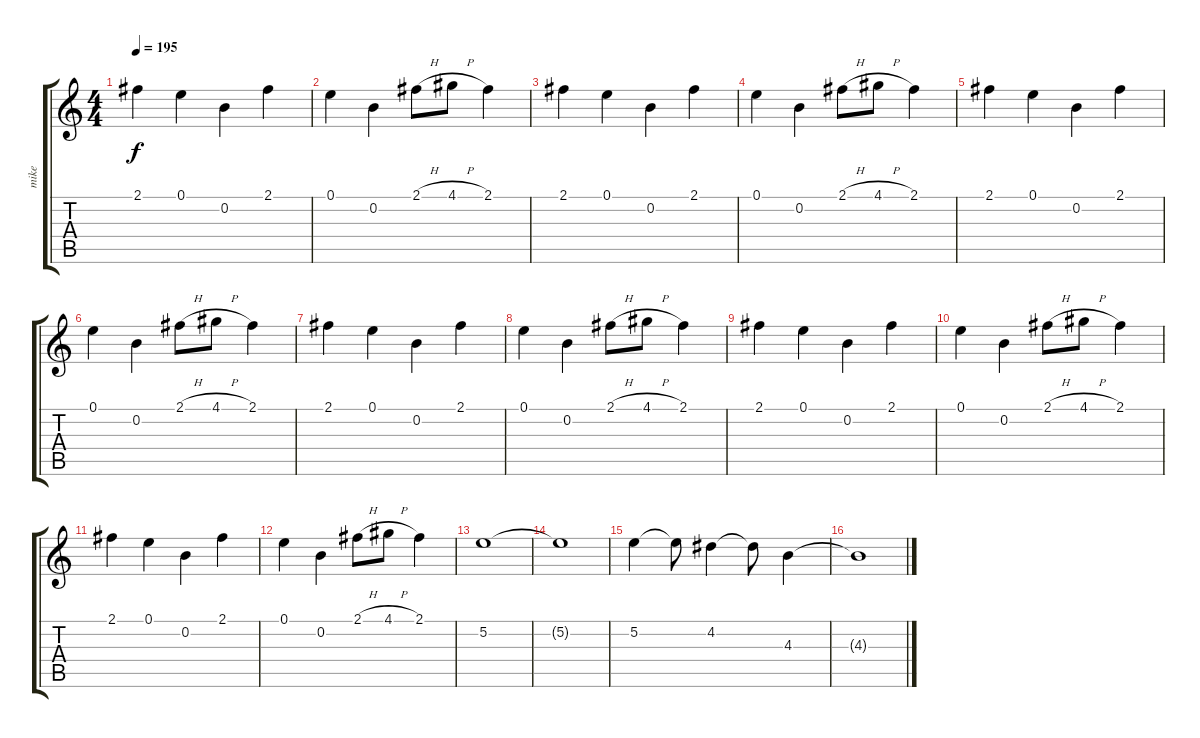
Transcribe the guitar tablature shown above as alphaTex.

\track ("mike" "mike") {instrument distortionguitar}
\staff {score tabs}
\tuning (E4 B3 G3 D3 A2 E2) {hide}
\ts (4 4)
\tempo 195
\clef g2
\ks c
2.1.4{dy f} 0.1.4 0.2.4 2.1.4 |
0.1.4 0.2.4 2.1{h}.8 4.1{h}.8 2.1.4 |
2.1.4 0.1.4 0.2.4 2.1.4 |
0.1.4 0.2.4 2.1{h}.8 4.1{h}.8 2.1.4 |
2.1.4 0.1.4 0.2.4 2.1.4 |
0.1.4 0.2.4 2.1{h}.8 4.1{h}.8 2.1.4 |
2.1.4 0.1.4 0.2.4 2.1.4 |
0.1.4 0.2.4 2.1{h}.8 4.1{h}.8 2.1.4 |
2.1.4 0.1.4 0.2.4 2.1.4 |
0.1.4 0.2.4 2.1{h}.8 4.1{h}.8 2.1.4 |
2.1.4 0.1.4 0.2.4 2.1.4 |
0.1.4 0.2.4 2.1{h}.8 4.1{h}.8 2.1.4 |
5.2.1 |
5.2{t}.1 |
5.2.4 5.2{t}.8 4.2.4 4.2{t}.8 4.3.4 |
4.3{t}.1
